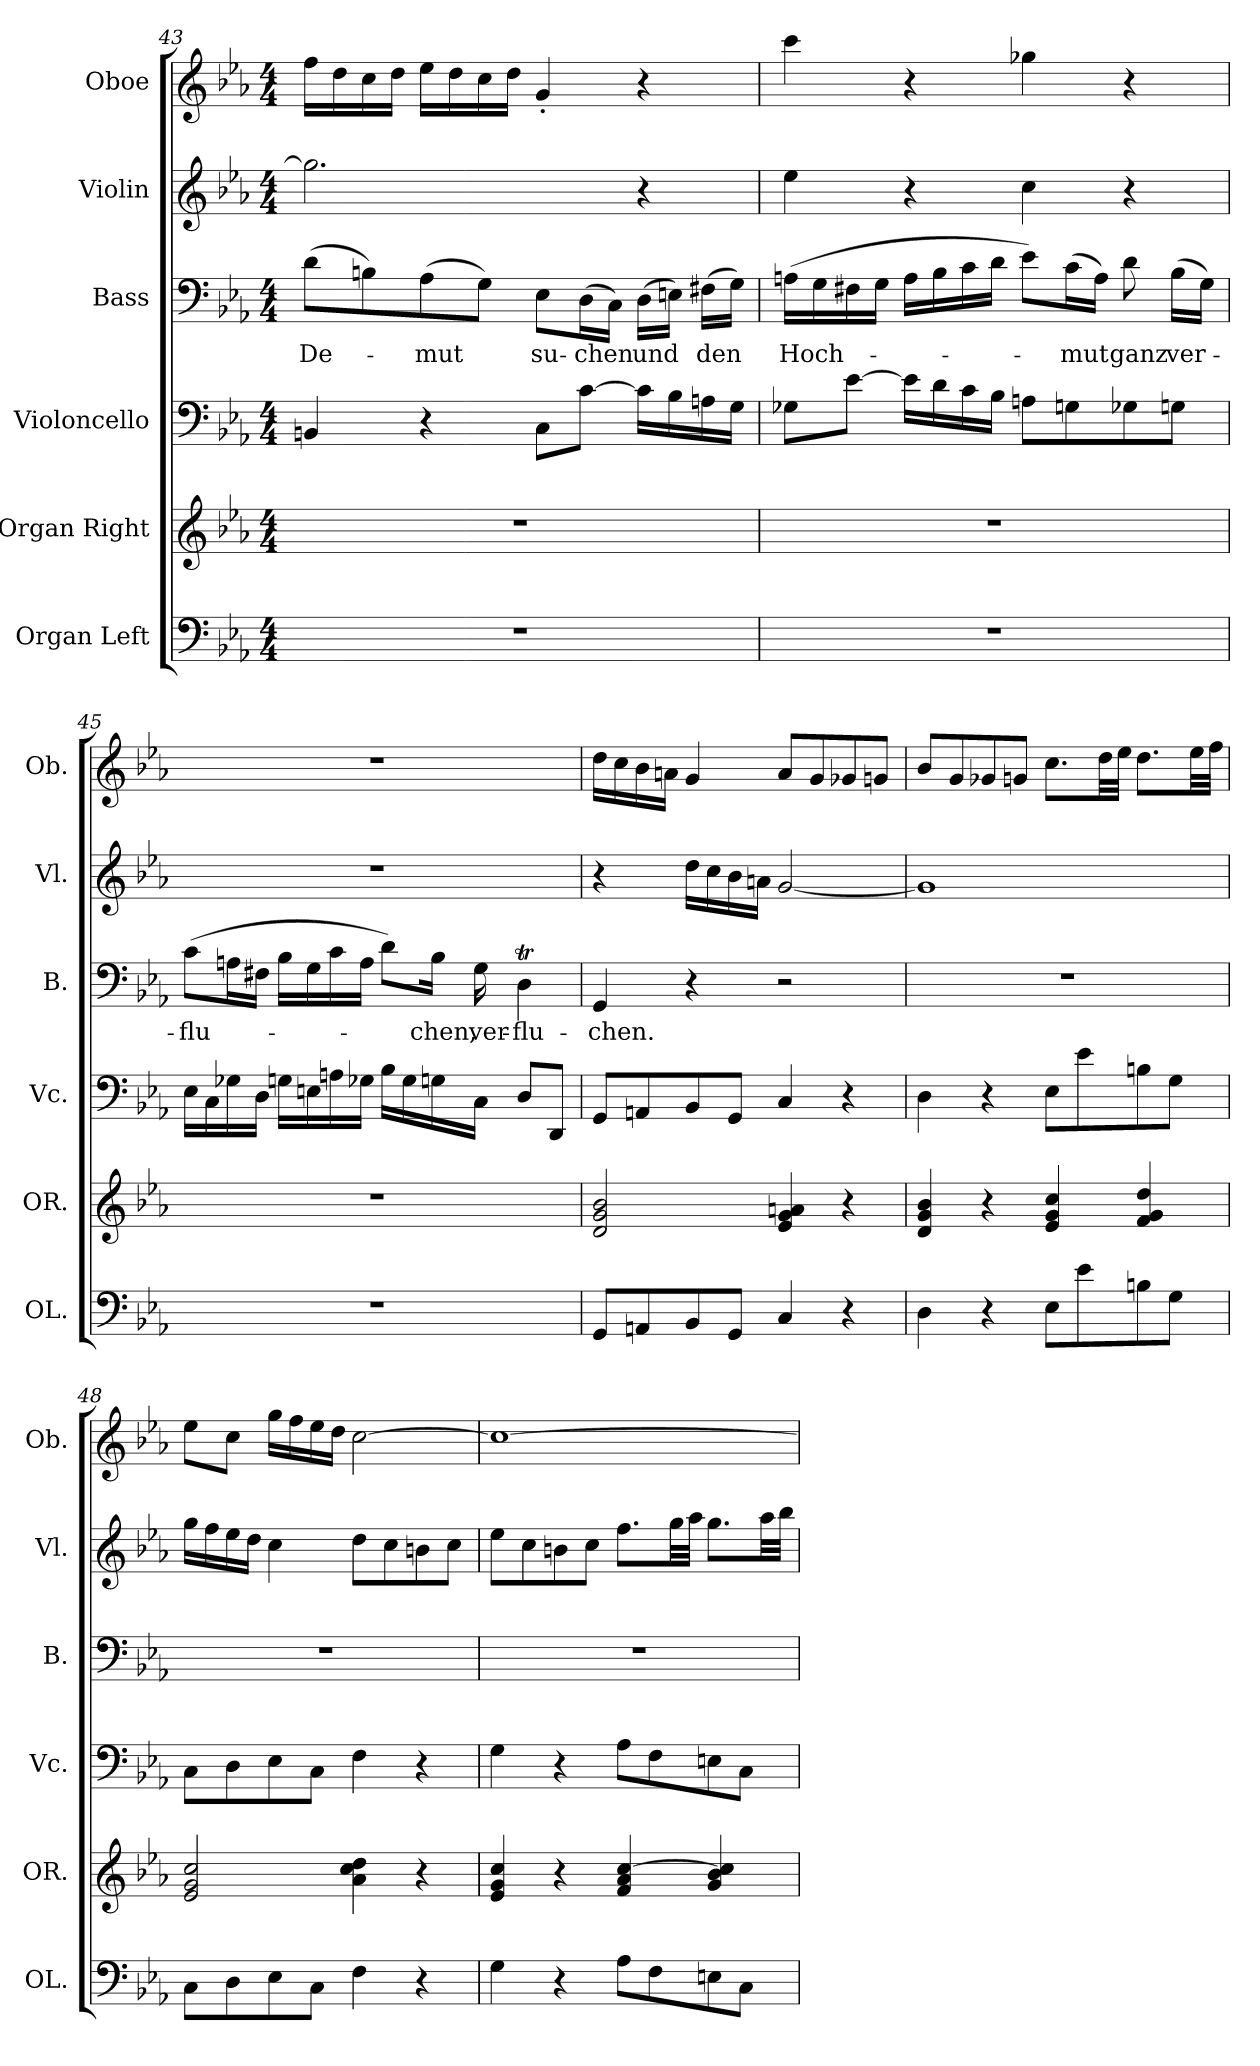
**kern	**kern	**kern	**kern	**text	**kern	**kern
*part6	*part5	*part4	*part3	*part3	*part2	*part1
*staff6	*staff5	*staff4	*staff3	*staff3	*staff2	*staff1
*I"Organ Left	*I"Organ Right	*I"Violoncello	*I"Bass	*	*I"Violin	*I"Oboe
*I'OL.	*I'OR.	*I'Vc.	*I'B.	*	*I'Vl.	*I'Ob.
!!LO:LB:g=z
*clefF4	*clefG2	*clefF4	*clefF4	*	*clefG2	*clefG2
*k[b-e-a-]	*k[b-e-a-]	*k[b-e-a-]	*k[b-e-a-]	*	*k[b-e-a-]	*k[b-e-a-]
*M4/4	*M4/4	*M4/4	*M4/4	*	*M4/4	*M4/4
=43	=43	=43	=43	=43	=43	=43
1r	1r	4BBn/	(8d\L	De-	2.gg\]	16ff\LL
.	.	.	.	.	.	16dd\
.	.	.	8Bn\)	.	.	16cc\
.	.	.	.	.	.	16dd\JJ
.	.	4r	(8A-\	-mut	.	16ee-\LL
.	.	.	.	.	.	16dd\
.	.	.	8G\J)	.	.	16cc\
.	.	.	.	.	.	16dd\JJ
.	.	8C\L	8E-\L	su-	.	4g'/
.	.	[8c\J	(16D\L	-chen	.	.
.	.	.	16C\JJ)	.	.	.
.	.	16c\LL]	(16D\LL	und	4r	4r
.	.	16B-\	16En\JJ)	.	.	.
.	.	16An\	(16F#X\LL	den	.	.
.	.	16G\JJ	16G\JJ)	.	.	.
=44	=44	=44	=44	=44	=44	=44
1r	1r	8G-X\L	(16An\LL	Hoch-	4ee-\	4ccc\
.	.	.	16G\	.	.	.
.	.	[8e-\J	16F#X\	.	.	.
.	.	.	16G\JJ	.	.	.
.	.	16e-\LL]	16A\LL	.	4r	4r
.	.	16d\	16B-\	.	.	.
.	.	16c\	16c\	.	.	.
.	.	16B-\JJ	16d\JJ	.	.	.
.	.	8An\L	8e-\L)	.	4cc\	4gg-X\
.	.	8Gn\	(16c\L	-mut	.	.
.	.	.	16A\JJ)	.	.	.
.	.	8G-X\	8d\	ganz	4r	4r
.	.	8Gn\J	(16B-\LL	ver-	.	.
.	.	.	16G\JJ)	.	.	.
!!LO:PB:g=z
=45	=45	=45	=45	=45	=45	=45
1r	1r	16E-\LL	(8c\L	-flu-	1r	1r
.	.	16C\	.	.	.	.
.	.	16G-X\	16An\L	.	.	.
.	.	16D\JJ	16F#X\JJ	.	.	.
.	.	16Gn\LL	16B-\LL	.	.	.
.	.	16En\	16G\	.	.	.
.	.	16An\	16c\	.	.	.
.	.	16G-X\JJ	16A\JJ	.	.	.
.	.	16B-\LL	8d\L)	.	.	.
.	.	16G-\	.	.	.	.
.	.	16Gn\	16B-\Jk	-chen,	.	.
.	.	16C\JJ	16G\	ver-	.	.
.	.	8D/L	4Dt\	-flu-	.	.
.	.	8DD/J	.	.	.	.
=46	=46	=46	=46	=46	=46	=46
8GG/L	2d/ 2g/ 2b-/	8GG/L	4GG/	-chen.	4r	16dd\LL
.	.	.	.	.	.	16cc\
8AAn/	.	8AAn/	.	.	.	16b-\
.	.	.	.	.	.	16an\JJ
8BB-/	.	8BB-/	4r	.	16dd\LL	4g/
.	.	.	.	.	16cc\	.
8GG/J	.	8GG/J	.	.	16b-\	.
.	.	.	.	.	16an\JJ	.
4C/	4e-/ 4g/ 4an/	4C/	2r	.	[2g/	8a/L
.	.	.	.	.	.	8g/
4r	4r	4r	.	.	.	8g-X/
.	.	.	.	.	.	8gn/J
!!LO:LB:g=z
=47	=47	=47	=47	=47	=47	=47
4D\	4d/ 4g/ 4b-/	4D\	1r	.	1g]	8b-/L
.	.	.	.	.	.	8g/
4r	4r	4r	.	.	.	8g-X/
.	.	.	.	.	.	8gn/J
8E-\L	4e-/ 4g/ 4cc/	8E-\L	.	.	.	8.cc\L
8e-\	.	8e-\	.	.	.	.
.	.	.	.	.	.	32dd\LL
.	.	.	.	.	.	32ee-\JJJ
8Bn\	4f/ 4g/ 4dd/	8Bn\	.	.	.	8.dd\L
8G\J	.	8G\J	.	.	.	.
.	.	.	.	.	.	32ee-\LL
.	.	.	.	.	.	32ff\JJJ
=48	=48	=48	=48	=48	=48	=48
8C\L	2e-/ 2g/ 2cc/	8C\L	1r	.	16gg\LL	8ee-\L
.	.	.	.	.	16ff\	.
8D\	.	8D\	.	.	16ee-\	8cc\J
.	.	.	.	.	16dd\JJ	.
8E-\	.	8E-\	.	.	4cc\	16gg\LL
.	.	.	.	.	.	16ff\
8C\J	.	8C\J	.	.	.	16ee-\
.	.	.	.	.	.	16dd\JJ
4F\	4a-\ 4cc\ 4dd\	4F\	.	.	8dd\L	[2cc\
.	.	.	.	.	8cc\	.
4r	4r	4r	.	.	8bn\	.
.	.	.	.	.	8cc\J	.
=49	=49	=49	=49	=49	=49	=49
4G\	4e-/ 4g/ 4cc/	4G\	1r	.	8ee-\L	1cc_
.	.	.	.	.	8cc\	.
4r	4r	4r	.	.	8bn\	.
.	.	.	.	.	8cc\J	.
8A-\L	4f/ 4a-/ [4cc/	8A-\L	.	.	8.ff\L	.
8F\	.	8F\	.	.	.	.
.	.	.	.	.	32gg\LL	.
.	.	.	.	.	32aa-\JJJ	.
8En\	4g/ 4b-/ 4cc/]	8En\	.	.	8.gg\L	.
8C\J	.	8C\J	.	.	.	.
.	.	.	.	.	32aa-\LL	.
.	.	.	.	.	32bb-\JJJ	.
=	=	=	=	=	=	=
*-	*-	*-	*-	*-	*-	*-
